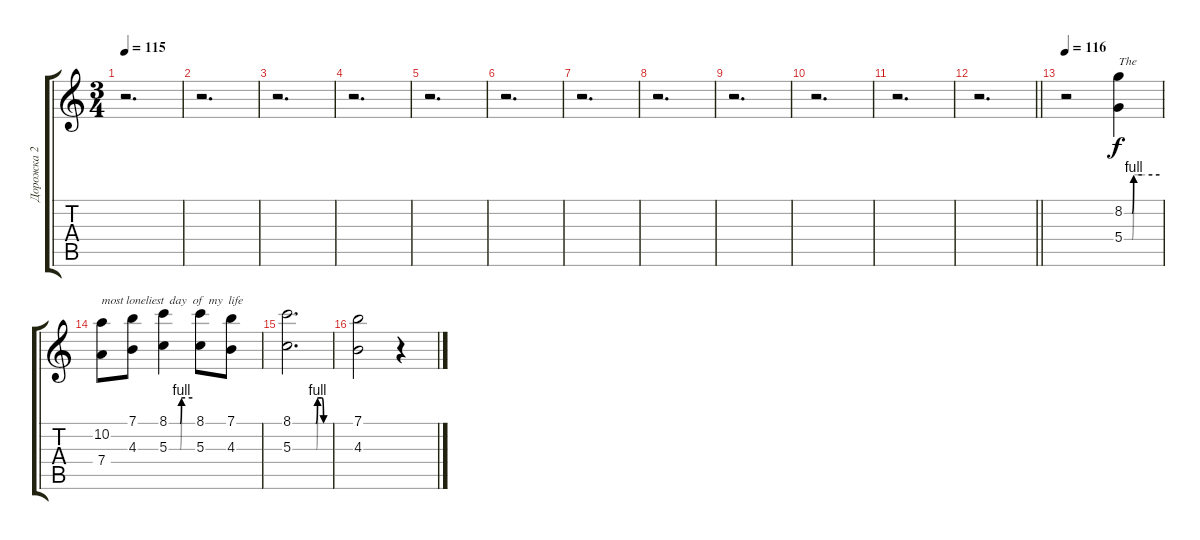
\track ("Дорожка 2" "Дорожка 2") {instrument distortionguitar}
\staff {score tabs}
\tuning (E4 B3 G3 D3 A2 E2) {hide}
\ts (3 4)
\tempo 115
\clef g2
\ks c
r.2{d dy f} |
r.2{d} |
r.2{d} |
r.2{d} |
r.2{d} |
r.2{d} |
r.2{d} |
r.2{d} |
r.2{d} |
r.2{d} |
r.2{d} |
\barLineRight lightlight
r.2{d} |
\tempo 116
r.2{volume 14} (8.2{be (custom 0 0 13 0 16 4 30 4 60 4)} 5.4{be (custom 0 0 13 0 16 4 60 4)}).4{txt "The "} |
(10.2 7.4).8{txt "most loneliest  day  of  my  life"} (7.1 4.3).8 (8.1{be (custom 0 0 28 0 32 4 60 4)} 5.3{be (custom 0 0 28 0 32 4 60 4)}).4 (8.1 5.3).8 (7.1 4.3).8 |
(8.1{be (custom 0 0 38 0 41 4 48 4 51 0 60 0)} 5.3{be (custom 0 0 39 0 41 4 49 4 51 0 60 0)}).2{d} |
(7.1 4.3).2 r.4
